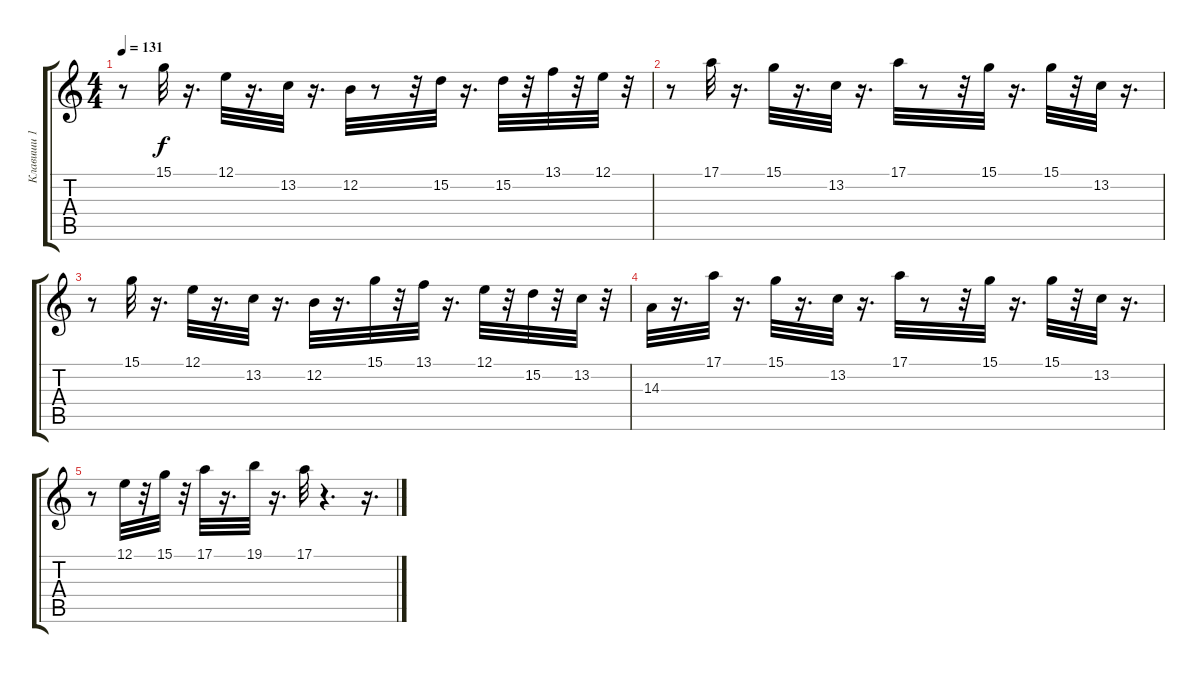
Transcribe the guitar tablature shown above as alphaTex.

\track ("Клавиши 1" "Клавиши 1") {instrument kalimba}
\staff {score tabs}
\tuning (E4 B3 G3 D3 A2 E2) {hide}
\ts (4 4)
\tempo 131
\clef g2
\ks c
r.8{dy f} 15.1.32 r.16{d} 12.1.32 r.16{d} 13.2.32 r.16{d} 12.2.32 r.8 r.32 15.2.32 r.16{d} 15.2.32 r.32 13.1.32 r.32 12.1.32 r.32 |
r.8 17.1.32 r.16{d} 15.1.32 r.16{d} 13.2.32 r.16{d} 17.1.32 r.8 r.32 15.1.32 r.16{d} 15.1.32 r.32 13.2.32 r.16{d} |
r.8 15.1.32 r.16{d} 12.1.32 r.16{d} 13.2.32 r.16{d} 12.2.32 r.16{d} 15.1.32 r.32 13.1.32 r.16{d} 12.1.32 r.32 15.2.32 r.32 13.2.32 r.32 |
14.3.32 r.16{d} 17.1.32 r.16{d} 15.1.32 r.16{d} 13.2.32 r.16{d} 17.1.32 r.8 r.32 15.1.32 r.16{d} 15.1.32 r.32 13.2.32 r.16{d} |
r.8 12.1.32 r.32 15.1.32 r.32 17.1.32 r.16{d} 19.1.32 r.16{d} 17.1.32 r.4{d} r.16{d}
